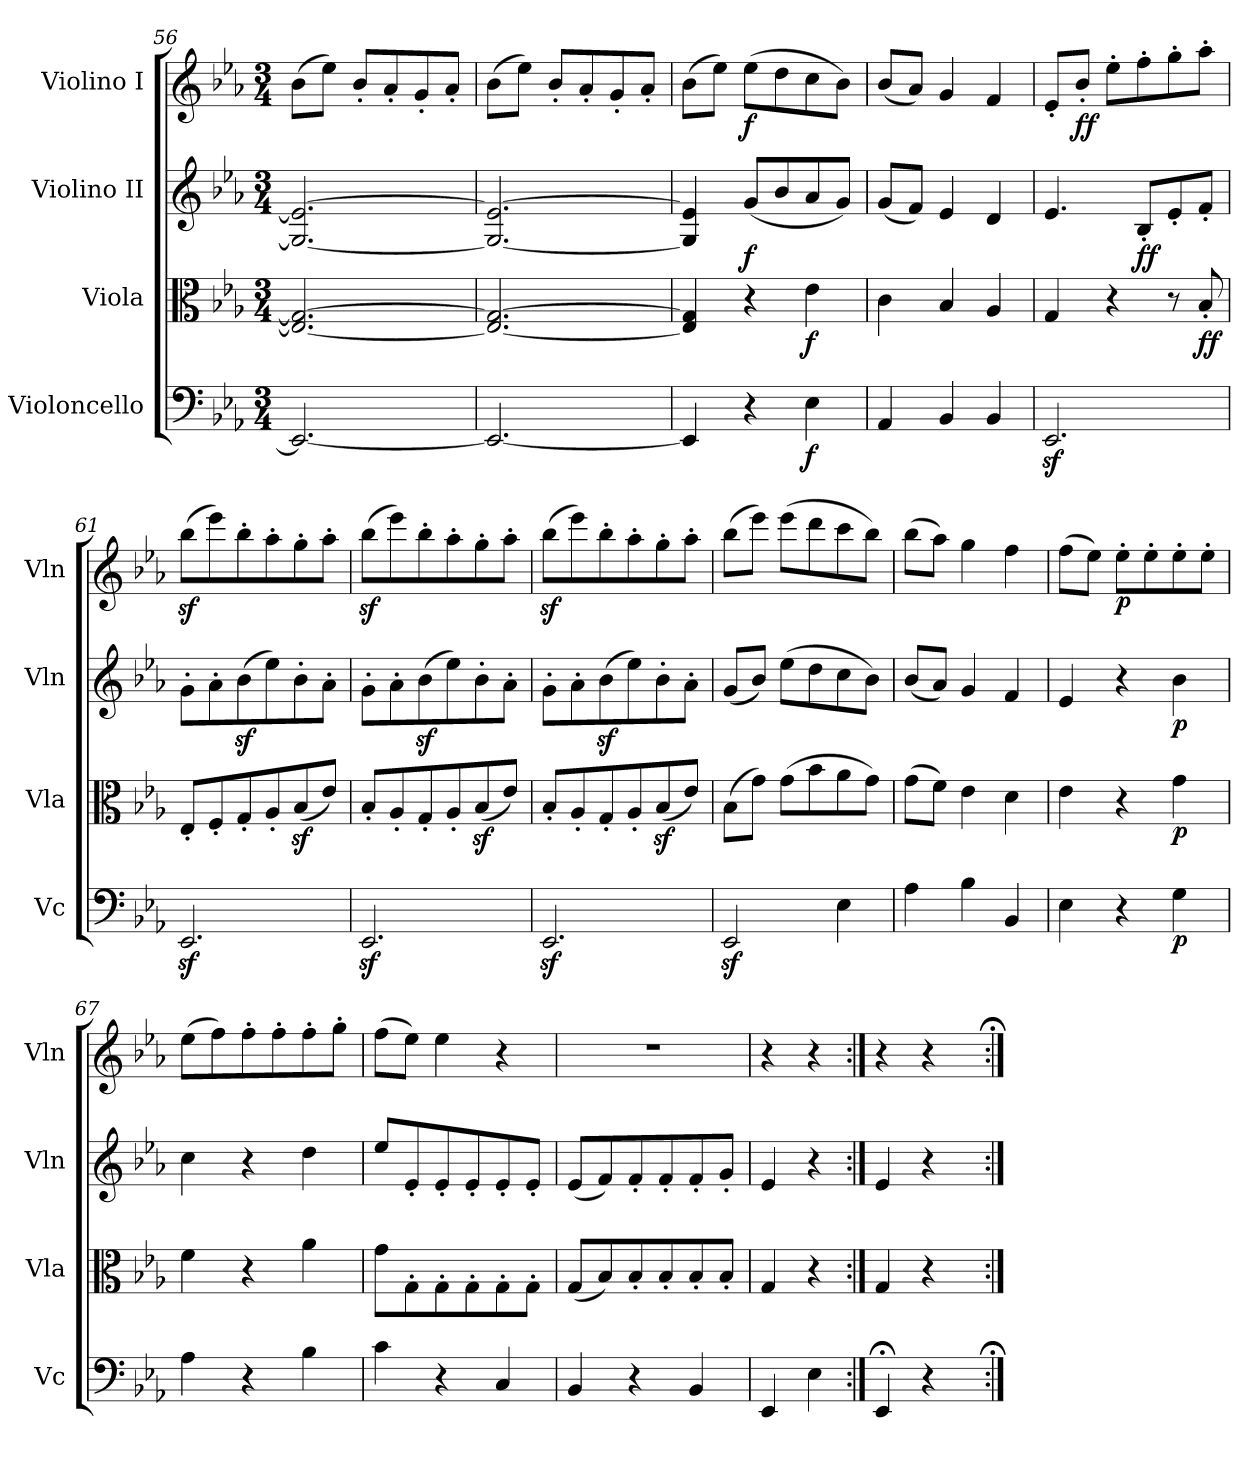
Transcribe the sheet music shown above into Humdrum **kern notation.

**kern	**dynam	**kern	**dynam	**kern	**dynam	**kern	**dynam
*part4	*part4	*part3	*part3	*part2	*part2	*part1	*part1
*staff4	*staff4	*staff3	*staff3	*staff2	*staff2	*staff1	*staff1
*I"Violoncello	*	*I"Viola	*	*I"Violino II	*	*I"Violino I	*
*I'Vc	*	*I'Vla	*	*I'Vln	*	*I'Vln	*
*clefF4	*	*clefC3	*	*clefG2	*	*clefG2	*
*k[b-e-a-]	*	*k[b-e-a-]	*	*k[b-e-a-]	*	*k[b-e-a-]	*
*E-:	*	*E-:	*	*E-:	*	*E-:	*
*M3/4	*	*M3/4	*	*M3/4	*	*M3/4	*
=56	=56	=56	=56	=56	=56	=56	=56
2.EE-_	.	2.G_ 2.E-_	.	2.e-_ 2.G_	.	(8b-L	.
.	.	.	.	.	.	8ee-J)	.
.	.	.	.	.	.	8b-'L	.
.	.	.	.	.	.	8a-'	.
.	.	.	.	.	.	8g'	.
.	.	.	.	.	.	8a-'J	.
=57	=57	=57	=57	=57	=57	=57	=57
2.EE-_	.	2.G_ 2.E-_	.	2.e-_ 2.G_	.	(8b-L	.
.	.	.	.	.	.	8ee-J)	.
.	.	.	.	.	.	8b-'L	.
.	.	.	.	.	.	8a-'	.
.	.	.	.	.	.	8g'	.
.	.	.	.	.	.	8a-'J	.
=58	=58	=58	=58	=58	=58	=58	=58
4EE-]	.	4G] 4E-]	.	4e-] 4G]	.	(8b-L	.
.	.	.	.	.	.	8ee-J)	.
4r	.	4r	.	(8gL	f	(8ee-L	f
.	.	.	.	8b-	.	8dd	.
4E-	f	4e-	f	8a-	.	8cc	.
.	.	.	.	8gJ)	.	8b-J)	.
=59	=59	=59	=59	=59	=59	=59	=59
4AA-	.	4c	.	(8gL	.	(8b-L	.
.	.	.	.	8fJ)	.	8a-J)	.
4BB-	.	4B-	.	4e-	.	4g	.
4BB-	.	4A-	.	4d	.	4f	.
=60	=60	=60	=60	=60	=60	=60	=60
2.EE-z	.	4G	.	4.e-	.	8e-'L	.
.	.	.	.	.	.	8b-'J	ff
.	.	4r	.	.	.	8ee-'L	.
.	.	.	.	8B-'L	ff	8ff'	.
.	.	8r	.	8e-'	.	8gg'	.
.	.	8B-'	ff	8f'J	.	8aa-'J	.
=61	=61	=61	=61	=61	=61	=61	=61
2.EE-z	.	8E-'L	.	8g'\L	.	(8bb-zL	.
.	.	8F'	.	8a-'\	.	8eee-)	.
.	.	8G'	.	(>8b-z\	.	8bb-'	.
.	.	8A-'	.	8ee-\)	.	8aa-'	.
.	.	(8B-z	.	8b-'\	.	8gg'	.
.	.	8e-J)	.	8a-'\J	.	8aa-'J	.
=62	=62	=62	=62	=62	=62	=62	=62
2.EE-z	.	8B-'L	.	8g'\L	.	(8bb-zL	.
.	.	8A-'	.	8a-'\	.	8eee-)	.
.	.	8G'	.	(>8b-z\	.	8bb-'	.
.	.	8A-'	.	8ee-\)	.	8aa-'	.
.	.	(8B-z	.	8b-'\	.	8gg'	.
.	.	8e-J)	.	8a-'\J	.	8aa-'J	.
!!LO:LB:g=z
=63	=63	=63	=63	=63	=63	=63	=63
2.EE-z	.	8B-'L	.	8g'\L	.	(8bb-zL	.
.	.	8A-'	.	8a-'\	.	8eee-)	.
.	.	8G'	.	(>8b-z\	.	8bb-'	.
.	.	8A-'	.	8ee-\)	.	8aa-'	.
.	.	(8B-z	.	8b-'\	.	8gg'	.
.	.	8e-J)	.	8a-'\J	.	8aa-'J	.
=64	=64	=64	=64	=64	=64	=64	=64
2EE-z	.	(8B-L	.	(8gL	.	(8bb-L	.
.	.	8gJ)	.	8b-J)	.	8eee-J)	.
.	.	(8gL	.	(8ee-L	.	(8eee-L	.
.	.	8b-	.	8dd	.	8ddd	.
4E-	.	8a-	.	8cc	.	8ccc	.
.	.	8gJ)	.	8b-J)	.	8bb-J)	.
=65	=65	=65	=65	=65	=65	=65	=65
4A-	.	(8gL	.	(8b-L	.	(8bb-L	.
.	.	8fJ)	.	8a-J)	.	8aa-J)	.
4B-	.	4e-	.	4g	.	4gg	.
4BB-	.	4d	.	4f	.	4ff	.
=66	=66	=66	=66	=66	=66	=66	=66
4E-	.	4e-	.	4e-	.	(8ffL	.
.	.	.	.	.	.	8ee-J)	.
4r	.	4r	.	4r	.	8ee-'L	p
.	.	.	.	.	.	8ee-'	.
4G	p	4g	p	4b-	p	8ee-'	.
.	.	.	.	.	.	8ee-'J	.
=67	=67	=67	=67	=67	=67	=67	=67
4A-	.	4f	.	4cc	.	(8ee-L	.
.	.	.	.	.	.	8ff)	.
4r	.	4r	.	4r	.	8ff'	.
.	.	.	.	.	.	8ff'	.
4B-	.	4a-	.	4dd	.	8ff'	.
.	.	.	.	.	.	8gg'J	.
=68	=68	=68	=68	=68	=68	=68	=68
4c	.	8g\L	.	8ee-L	.	(8ffL	.
.	.	8G'\	.	8e-'	.	8ee-J)	.
4r	.	8G'\	.	8e-'	.	4ee-	.
.	.	8G'\	.	8e-'	.	.	.
4C	.	8G'\	.	8e-'	.	4r	.
.	.	8G'\J	.	8e-'J	.	.	.
=69	=69	=69	=69	=69	=69	=69	=69
4BB-	.	(8GL	.	(8e-L	.	2.r	.
.	.	8B-)	.	8f)	.	.	.
4r	.	8B-'	.	8f'	.	.	.
.	.	8B-'	.	8f'	.	.	.
4BB-	.	8B-'	.	8f'	.	.	.
.	.	8B-'J	.	8g'J	.	.	.
=70A	=70A	=70A	=70A	=70A	=70A	=70A	=70A
4EE-	.	4G	.	4e-	.	4r	.
4E-	.	4r	.	4r	.	4r	.
=70B:|!	=70B:|!	=70B:|!	=70B:|!	=70B:|!	=70B:|!	=70B:|!	=70B:|!
4EE-;<	.	4G	.	4e-	.	4r	.
4r	.	4r	.	4r	.	4r	.
=:|!;	=:|!;	=:|!	=:|!;	=:|!	=:|!;	=:|!;	=:|!;
*-	*-	*-	*-	*-	*-	*-	*-
